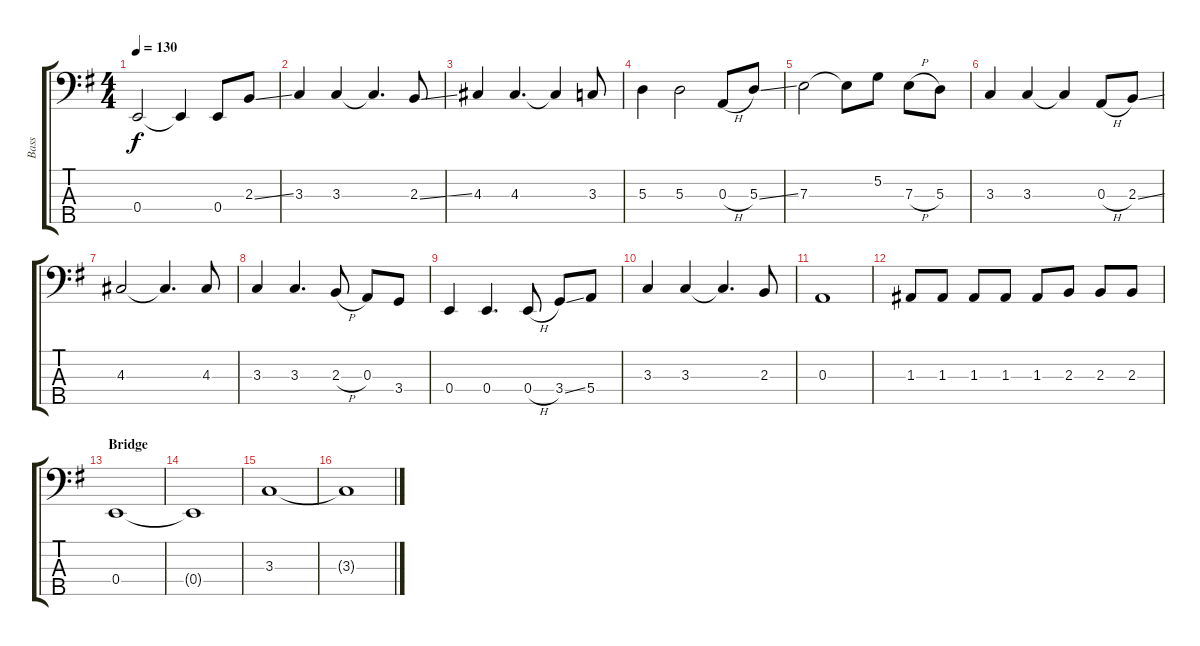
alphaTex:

\track ("Bass" "Bass") {instrument electricbasspick}
\staff {score tabs}
\tuning (G2 D2 A1 E1 B0) {hide}
\ts (4 4)
\tempo 130
\clef f4
\ks eminor
0.4.2{dy f} 0.4{t}.4 0.4.8 2.3{ss}.8 |
3.3.4 3.3.4 3.3{t}.4{d} 2.3{ss}.8 |
4.3.4 4.3.4{d} 4.3{t}.4 3.3.8 |
5.3.4 5.3.2 0.3{h}.8 5.3{ss}.8 |
7.3.2 7.3{t}.8 5.2.8 7.3{h}.8 5.3.8 |
3.3.4 3.3.4 3.3{t}.4 0.3{h}.8 2.3{ss}.8 |
4.3.2 4.3{t}.4{d} 4.3.8 |
3.3.4 3.3.4{d} 2.3{h}.8 0.3.8 3.4.8 |
0.4.4 0.4.4{d} 0.4{h}.8 3.4{ss}.8 5.4.8 |
3.3.4 3.3.4 3.3{t}.4{d} 2.3.8 |
0.3.1 |
1.3.8 1.3.8 1.3.8 1.3.8 1.3.8 2.3.8 2.3.8 2.3.8 |
\section ("" "Bridge")
0.4.1 |
0.4{t}.1 |
3.3.1 |
3.3{t}.1
